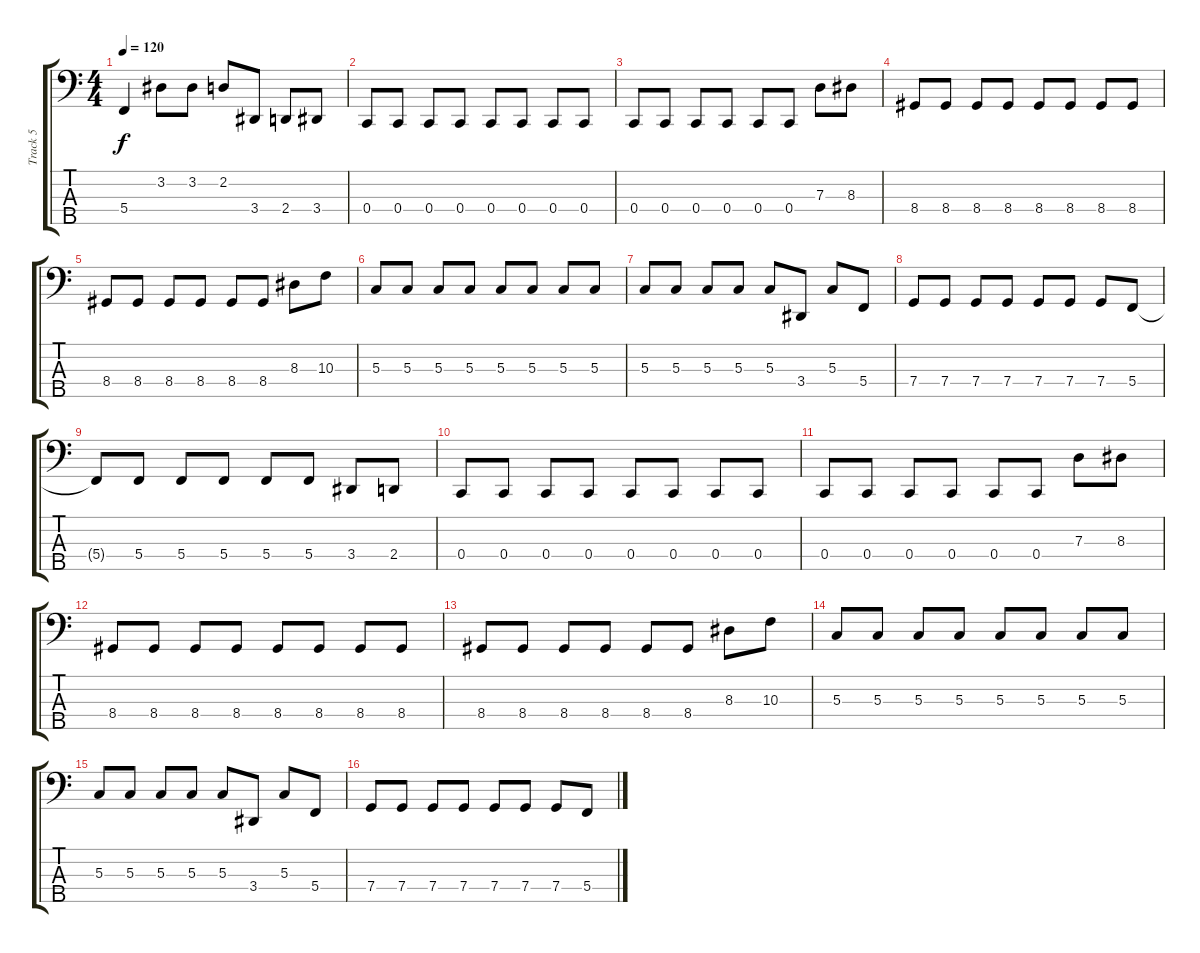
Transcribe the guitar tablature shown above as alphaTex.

\track ("Track 5" "Track 5") {instrument electricbasspick}
\staff {score tabs}
\tuning (F2 C2 G1 C1 A0) {hide}
\ts (4 4)
\tempo 120
\clef f4
\ks c
5.4{t}.4{dy f} 3.2.8 3.2.8 2.2.8 3.4.8 2.4.8 3.4.8 |
0.4.8 0.4.8 0.4.8 0.4.8 0.4.8 0.4.8 0.4.8 0.4.8 |
0.4.8 0.4.8 0.4.8 0.4.8 0.4.8 0.4.8 7.3.8 8.3.8 |
8.4.8 8.4.8 8.4.8 8.4.8 8.4.8 8.4.8 8.4.8 8.4.8 |
8.4.8 8.4.8 8.4.8 8.4.8 8.4.8 8.4.8 8.3.8 10.3.8 |
5.3.8 5.3.8 5.3.8 5.3.8 5.3.8 5.3.8 5.3.8 5.3.8 |
5.3.8 5.3.8 5.3.8 5.3.8 5.3.8 3.4.8 5.3.8 5.4.8 |
7.4.8 7.4.8 7.4.8 7.4.8 7.4.8 7.4.8 7.4.8 5.4.8 |
5.4{t}.8 5.4.8 5.4.8 5.4.8 5.4.8 5.4.8 3.4.8 2.4.8 |
0.4.8 0.4.8 0.4.8 0.4.8 0.4.8 0.4.8 0.4.8 0.4.8 |
0.4.8 0.4.8 0.4.8 0.4.8 0.4.8 0.4.8 7.3.8 8.3.8 |
8.4.8 8.4.8 8.4.8 8.4.8 8.4.8 8.4.8 8.4.8 8.4.8 |
8.4.8 8.4.8 8.4.8 8.4.8 8.4.8 8.4.8 8.3.8 10.3.8 |
5.3.8 5.3.8 5.3.8 5.3.8 5.3.8 5.3.8 5.3.8 5.3.8 |
5.3.8 5.3.8 5.3.8 5.3.8 5.3.8 3.4.8 5.3.8 5.4.8 |
7.4.8 7.4.8 7.4.8 7.4.8 7.4.8 7.4.8 7.4.8 5.4.8
